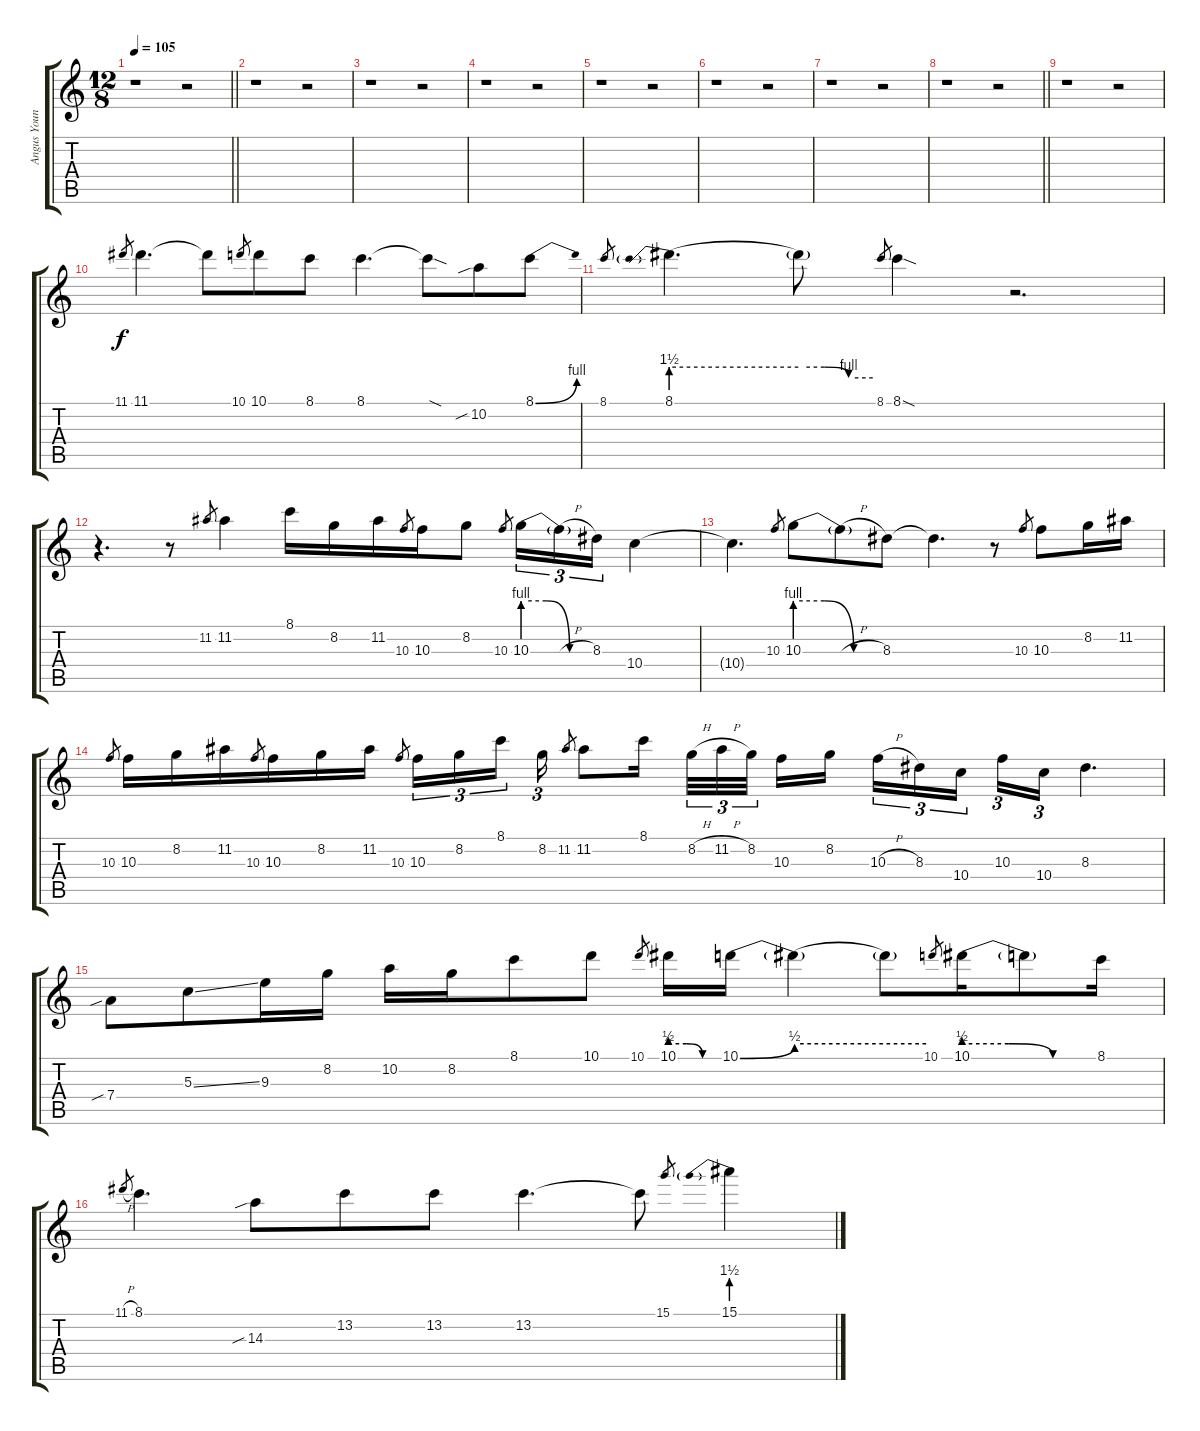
\track ("Angus Young" "Angus Youn") {instrument overdrivenguitar}
\staff {score tabs}
\tuning (E4 B3 G3 D3 A2 E2) {hide}
\ts (12 8)
\tempo 105
\clef g2
\barLineRight lightlight
\ks c
r.1{dy f} r.2 |
r.1 r.2 |
r.1 r.2 |
r.1 r.2 |
r.1 r.2 |
r.1 r.2 |
r.1 r.2 |
\barLineRight lightlight
r.1 r.2 |
r.1 r.2 |
11.1.8{gr} 11.1.4{d} 11.1{t}.8 10.1.8{gr} 10.1.8 8.1.8 8.1.4{d} 8.1{sod t}.8 10.2{sib}.8 8.1{be (bend 0 0 60 4)}.8 |
8.1.8{gr} 8.1{be (prebend 0 6 60 6)}.4{d} 8.1{be (custom 0 6 20 6 40 4 60 4) t}.8 8.1.8{gr} 8.1{sod}.4 r.2{d} |
r.4{d} r.8 11.2.8{gr} 11.2.4 8.1.16 8.2.16 11.2.16 10.3.8{gr} 10.3.16 8.2.8 10.3.8{gr} 10.3{be (custom 0 4 20 4 40 0 60 0)}.16{tu (3 2)} 10.3{h t}.16{tu (3 2)} 8.3.16{tu (3 2)} 10.4.4 |
10.4{t}.4{d} 10.3.8{gr} 10.3{be (custom 0 4 20 4 40 0 60 0)}.8 10.3{h t}.8 8.3.8 8.3{t}.4{d} r.8 10.3.8{gr} 10.3.8 8.2.16 11.2.16 |
10.3.8{gr} 10.3.16 8.2.16 11.2.16 10.3.8{gr} 10.3.16 8.2.16 11.2.16 10.3.8{gr} 10.3.16{tu (3 2)} 8.2.16{tu (3 2)} 8.1.16{tu (3 2) beam splitsecondary} 8.2.16{tu (3 2)} 11.2.8{gr} 11.2.8 8.1.16 8.2{h}.32{tu (3 2)} 11.2{h}.32{tu (3 2)} 8.2.32{tu (3 2) beam splitsecondary} 10.3.16 8.2.16{beam splitsecondary} 10.3{h}.16{tu (3 2)} 8.3.16{tu (3 2)} 10.4.16{tu (3 2) beam splitsecondary} 10.3.16{tu (3 2)} 10.4.16{tu (3 2)} 8.3.4{d} |
7.4{sib}.8 5.3{ss}.8 9.3.16 8.2.16 10.2.16 8.2.16 8.1.8 10.1.8 10.1.8{gr} 10.1{be (custom 0 2 20 2 40 0 60 0)}.16 10.1{be (bend 0 0 60 2)}.16 10.1{be (hold 0 2 60 2) t}.4 10.1{t}.8 10.1.8{gr} 10.1{be (custom 0 2 20 2 40 0 60 0)}.16 10.1{t}.8 8.1.16 |
11.1{h}.8{gr} 8.1.4{d} 14.3{sib}.8 13.2.8 13.2.8 13.2.4{d} 13.2{t}.8 15.1.8{gr} 15.1{be (prebend 0 6 60 6)}.4
